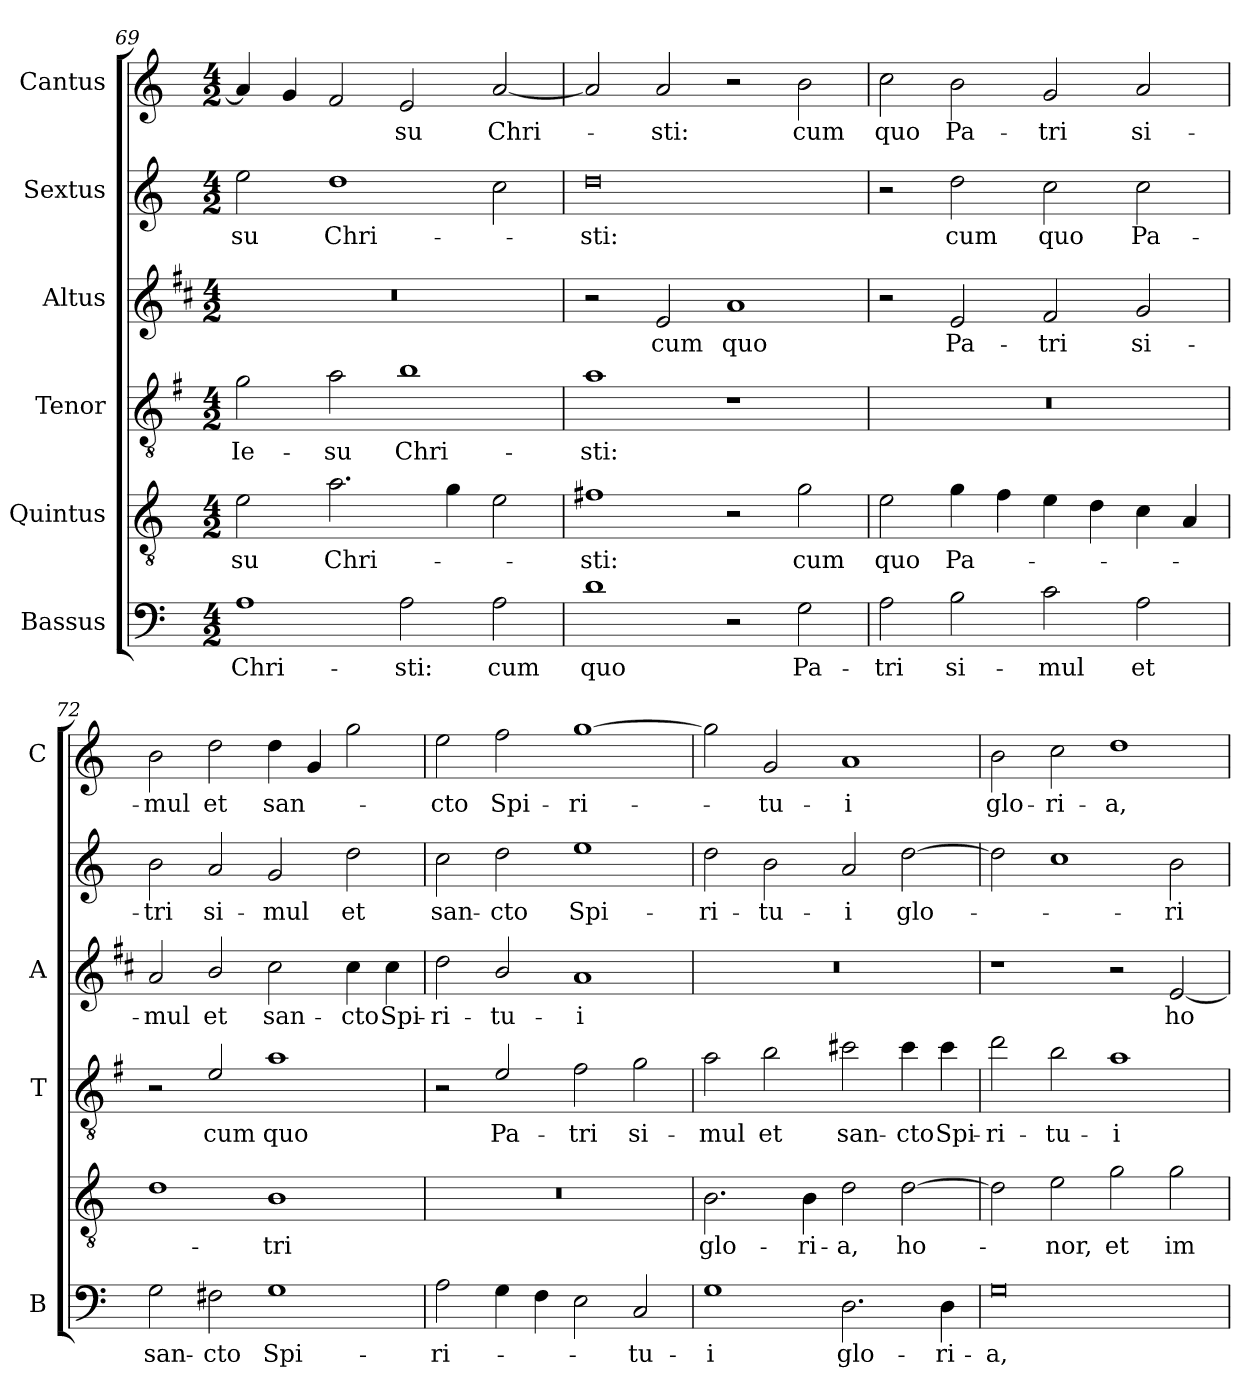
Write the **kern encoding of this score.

**kern	**text	**kern	**text	**kern	**text	**kern	**text	**kern	**text	**kern	**text
*part6	*part6	*part5	*part5	*part4	*part4	*part3	*part3	*part2	*part2	*part1	*part1
*staff6	*staff6	*staff5	*staff5	*staff4	*staff4	*staff3	*staff3	*staff2	*staff2	*staff1	*staff1
*I"Bassus	*	*I"Quintus	*	*I"Tenor	*	*I"Altus	*	*I"Sextus	*	*I"Cantus	*
*I'B	*	*	*	*I'T	*	*I'A	*	*	*	*I'C	*
*clefF4	*	*clefGv2	*	*clefGv2	*	*clefG2	*	*clefG2	*	*clefG2	*
*	*	*	*	*ITrd4c7	*	*ITrd1c2	*	*	*	*	*
*k[]	*	*k[]	*	*k[]	*	*k[]	*	*k[]	*	*k[]	*
*C:	*	*C:	*	*C:	*	*C:	*	*C:	*	*C:	*
*M4/2	*	*M4/2	*	*M4/2	*	*M4/2	*	*M4/2	*	*M4/2	*
=69	=69	=69	=69	=69	=69	=69	=69	=69	=69	=69	=69
!	!LO:LY:b	!	!LO:LY:b	!	!LO:LY:b	!	!	!	!LO:LY:b	!	!
1A	Chri-	2e\	-su	2c\	Ie-	0r	.	2ee\	-su	4a/]	.
.	.	.	.	.	.	.	.	.	.	4g/	.
!	!	!	!LO:LY:b	!	!LO:LY:b	!	!	!	!LO:LY:b	!	!
.	.	2.a\	Chri-	2d\	-su	.	.	1dd	Chri-	2f/	.
!	!LO:LY:b	!	!	!	!LO:LY:b	!	!	!	!	!	!LO:LY:b
2A\	-sti:	.	.	1e	Chri-	.	.	.	.	2e/	-su
.	.	4g\	.	.	.	.	.	.	.	.	.
!	!LO:LY:b	!	!	!	!	!	!	!	!	!	!LO:LY:b
2A\	cum	2e\	.	.	.	.	.	2cc\	.	[2a/	Chri-
=70	=70	=70	=70	=70	=70	=70	=70	=70	=70	=70	=70
!	!LO:LY:b	!	!LO:LY:b	!	!LO:LY:b	!	!	!	!LO:LY:b	!	!
1d	quo	1f#X	-sti:	1d	-sti:	2r	.	0dd	-sti:	2a/]	.
!	!	!	!	!	!	!	!LO:LY:b	!	!	!	!LO:LY:b
.	.	.	.	.	.	2d/	cum	.	.	2a/	-sti:
!	!	!	!	!	!	!	!LO:LY:b	!	!	!	!
2r	.	2r	.	1r	.	1g	quo	.	.	2r	.
!	!LO:LY:b	!	!LO:LY:b	!	!	!	!	!	!	!	!LO:LY:b
2G\	Pa-	2g\	cum	.	.	.	.	.	.	2b\	cum
=71	=71	=71	=71	=71	=71	=71	=71	=71	=71	=71	=71
!	!LO:LY:b	!	!LO:LY:b	!	!	!	!	!	!	!	!LO:LY:b
2A\	-tri	2e\	quo	0r	.	2r	.	2r	.	2cc\	quo
!	!LO:LY:b	!	!LO:LY:b	!	!	!	!LO:LY:b	!	!LO:LY:b	!	!LO:LY:b
2B\	si-	4g\	Pa-	.	.	2d/	Pa-	2dd\	cum	2b\	Pa-
.	.	4f\	.	.	.	.	.	.	.	.	.
!	!LO:LY:b	!	!	!	!	!	!LO:LY:b	!	!LO:LY:b	!	!LO:LY:b
2c\	-mul	4e\	.	.	.	2e/	-tri	2cc\	quo	2g/	-tri
.	.	4d\	.	.	.	.	.	.	.	.	.
!	!LO:LY:b	!	!	!	!	!	!LO:LY:b	!	!LO:LY:b	!	!LO:LY:b
2A\	et	4c\	.	.	.	2f/	si-	2cc\	Pa-	2a/	si-
.	.	4A/	.	.	.	.	.	.	.	.	.
!!LO:PB:g=z
=72	=72	=72	=72	=72	=72	=72	=72	=72	=72	=72	=72
!	!LO:LY:b	!	!	!	!	!	!LO:LY:b	!	!LO:LY:b	!	!LO:LY:b
2G\	san-	1d	.	2r	.	2g/	-mul	2b\	-tri	2b\	-mul
!	!LO:LY:b	!	!	!	!LO:LY:b	!	!LO:LY:b	!	!LO:LY:b	!	!LO:LY:b
2F#X\	-cto	.	.	2A/	cum	2a/	et	2a/	si-	2dd\	et
!	!LO:LY:b	!	!LO:LY:b	!	!LO:LY:b	!	!LO:LY:b	!	!LO:LY:b	!	!LO:LY:b
1G	Spi-	1B	-tri	1d	quo	2b\	san-	2g/	-mul	4dd\	san-
.	.	.	.	.	.	.	.	.	.	4g/	.
!	!	!	!	!	!	!	!LO:LY:b	!	!LO:LY:b	!	!
.	.	.	.	.	.	4b\	-cto	2dd\	et	2gg\	.
!	!	!	!	!	!	!	!LO:LY:b	!	!	!	!
.	.	.	.	.	.	4b\	Spi-	.	.	.	.
=73	=73	=73	=73	=73	=73	=73	=73	=73	=73	=73	=73
!	!LO:LY:b	!	!	!	!	!	!LO:LY:b	!	!LO:LY:b	!	!LO:LY:b
2A\	-ri-	0r	.	2r	.	2cc\	-ri-	2cc\	san-	2ee\	-cto
!	!	!	!	!	!LO:LY:b	!	!LO:LY:b	!	!LO:LY:b	!	!LO:LY:b
4G\	.	.	.	2A/	Pa-	2a/	-tu-	2dd\	-cto	2ff\	Spi-
4F\	.	.	.	.	.	.	.	.	.	.	.
!	!	!	!	!	!LO:LY:b	!	!LO:LY:b	!	!LO:LY:b	!	!LO:LY:b
2E\	.	.	.	2B\	-tri	1g	-i	1ee	Spi-	[1gg	-ri-
!	!LO:LY:b	!	!	!	!LO:LY:b	!	!	!	!	!	!
2C/	-tu-	.	.	2c\	si-	.	.	.	.	.	.
=74	=74	=74	=74	=74	=74	=74	=74	=74	=74	=74	=74
!	!LO:LY:b	!	!LO:LY:b	!	!LO:LY:b	!	!	!	!LO:LY:b	!	!
1G	-i	2.B\	glo-	2d\	-mul	0r	.	2dd\	-ri-	2gg\]	.
!	!	!	!	!	!LO:LY:b	!	!	!	!LO:LY:b	!	!LO:LY:b
.	.	.	.	2e\	et	.	.	2b\	-tu-	2g/	-tu-
!	!	!	!LO:LY:b	!	!	!	!	!	!	!	!
.	.	4B\	-ri-	.	.	.	.	.	.	.	.
!	!LO:LY:b	!	!LO:LY:b	!	!LO:LY:b	!	!	!	!LO:LY:b	!	!LO:LY:b
2.D\	glo-	2d\	-a,	2f#X\	san-	.	.	2a/	-i	1a	-i
!	!	!	!LO:LY:b	!	!LO:LY:b	!	!	!	!LO:LY:b	!	!
.	.	[2d\	ho-	4f#\	-cto	.	.	[2dd\	glo-	.	.
!	!LO:LY:b	!	!	!	!LO:LY:b	!	!	!	!	!	!
4D\	-ri-	.	.	4f#\	Spi-	.	.	.	.	.	.
=75	=75	=75	=75	=75	=75	=75	=75	=75	=75	=75	=75
!	!LO:LY:b	!	!	!	!LO:LY:b	!	!	!	!	!	!LO:LY:b
0G	-a,	2d\]	.	2g\	-ri-	1r	.	2dd\]	.	2b\	glo-
!	!	!	!LO:LY:b	!	!LO:LY:b	!	!	!	!	!	!LO:LY:b
.	.	2e\	-nor,	2e\	-tu-	.	.	1cc	.	2cc\	-ri-
!	!	!	!LO:LY:b	!	!LO:LY:b	!	!	!	!	!	!LO:LY:b
.	.	2g\	et	1d	-i	2r	.	.	.	1dd	-a,
!	!	!	!LO:LY:b	!	!	!	!LO:LY:b	!	!LO:LY:b	!	!
.	.	2g\	im-	.	.	[2d/	ho-	2b\	-ri-	.	.
=	=	=	=	=	=	=	=	=	=	=	=
*-	*-	*-	*-	*-	*-	*-	*-	*-	*-	*-	*-
